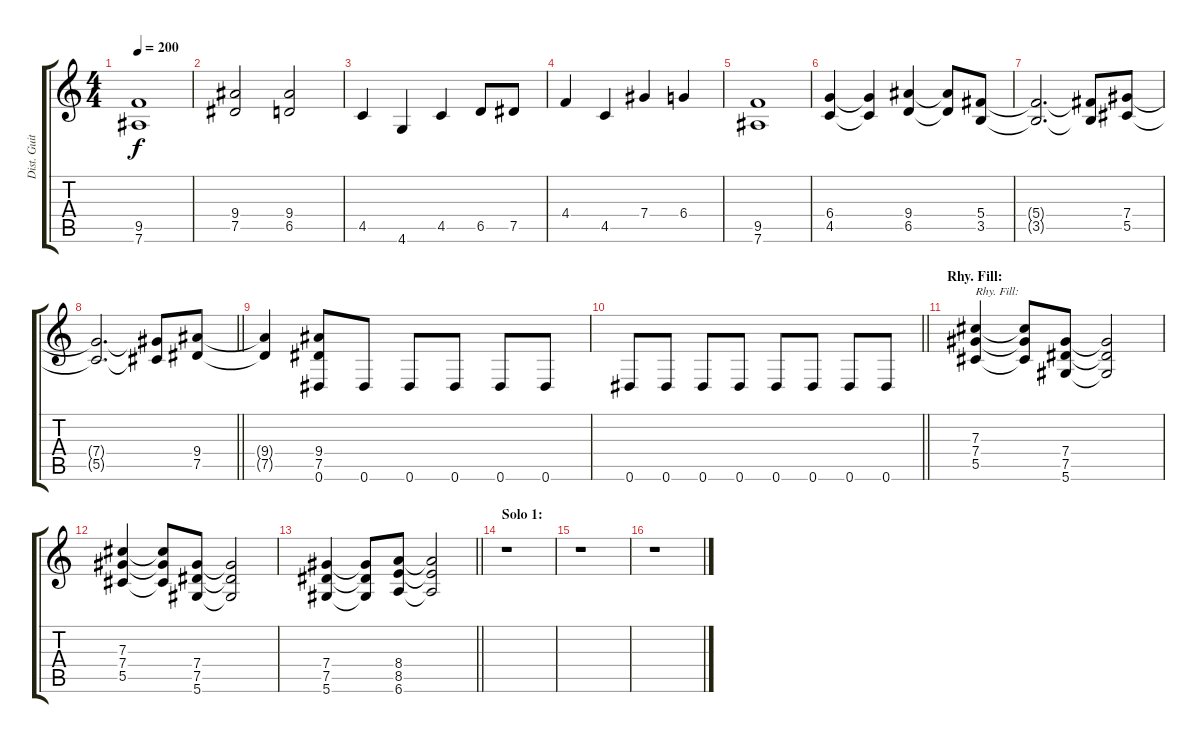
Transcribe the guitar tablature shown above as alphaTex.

\track ("Dist. Guitar 1" "Dist. Guit") {instrument distortionguitar}
\staff {score tabs}
\tuning (Eb4 Bb3 Gb3 Db3 Ab2 Eb2) {hide}
\ts (4 4)
\tempo 200
\clef g2
\ks c
(9.5 7.6).1{dy f} |
(9.4 7.5).2 (9.4 6.5).2 |
4.5.4 4.6.4 4.5.4 6.5.8 7.5.8 |
4.4.4 4.5.4 7.4.4 6.4.4 |
(9.5 7.6).1 |
(6.4 4.5).4 (6.4{t} 4.5{t}).4 (9.4 6.5).4 (9.4{t} 6.5{t}).8 (5.4 3.5).8 |
(5.4{t} 3.5{t}).2{d} (5.4{t} 3.5{t}).8 (7.4 5.5).8 |
\barLineRight lightlight
(7.4{t} 5.5{t}).2{d} (7.4{t} 5.5{t}).8 (9.4 7.5).8 |
(9.4{t} 7.5{t}).4 (9.4 7.5 0.6).8 0.6.8 0.6.8 0.6.8 0.6.8 0.6.8 |
\barLineRight lightlight
0.6.8 0.6.8 0.6.8 0.6.8 0.6.8 0.6.8 0.6.8 0.6.8 |
\section ("" "Rhy. Fill:")
(7.3 7.4 5.5).4{txt "Rhy. Fill:"} (7.3{t} 7.4{t} 5.5{t}).8 (7.4 7.5 5.6).8 (7.4{t} 7.5{t} 5.6{t}).2 |
(7.3 7.4 5.5).4 (7.3{t} 7.4{t} 5.5{t}).8 (7.4 7.5 5.6).8 (7.4{t} 7.5{t} 5.6{t}).2 |
\barLineRight lightlight
(7.4 7.5 5.6).4 (7.4{t} 7.5{t} 5.6{t}).8 (8.4 8.5 6.6).8 (8.4{t} 8.5{t} 6.6{t}).2 |
\section ("" "Solo 1:")
r.1 |
r.1 |
r.1
